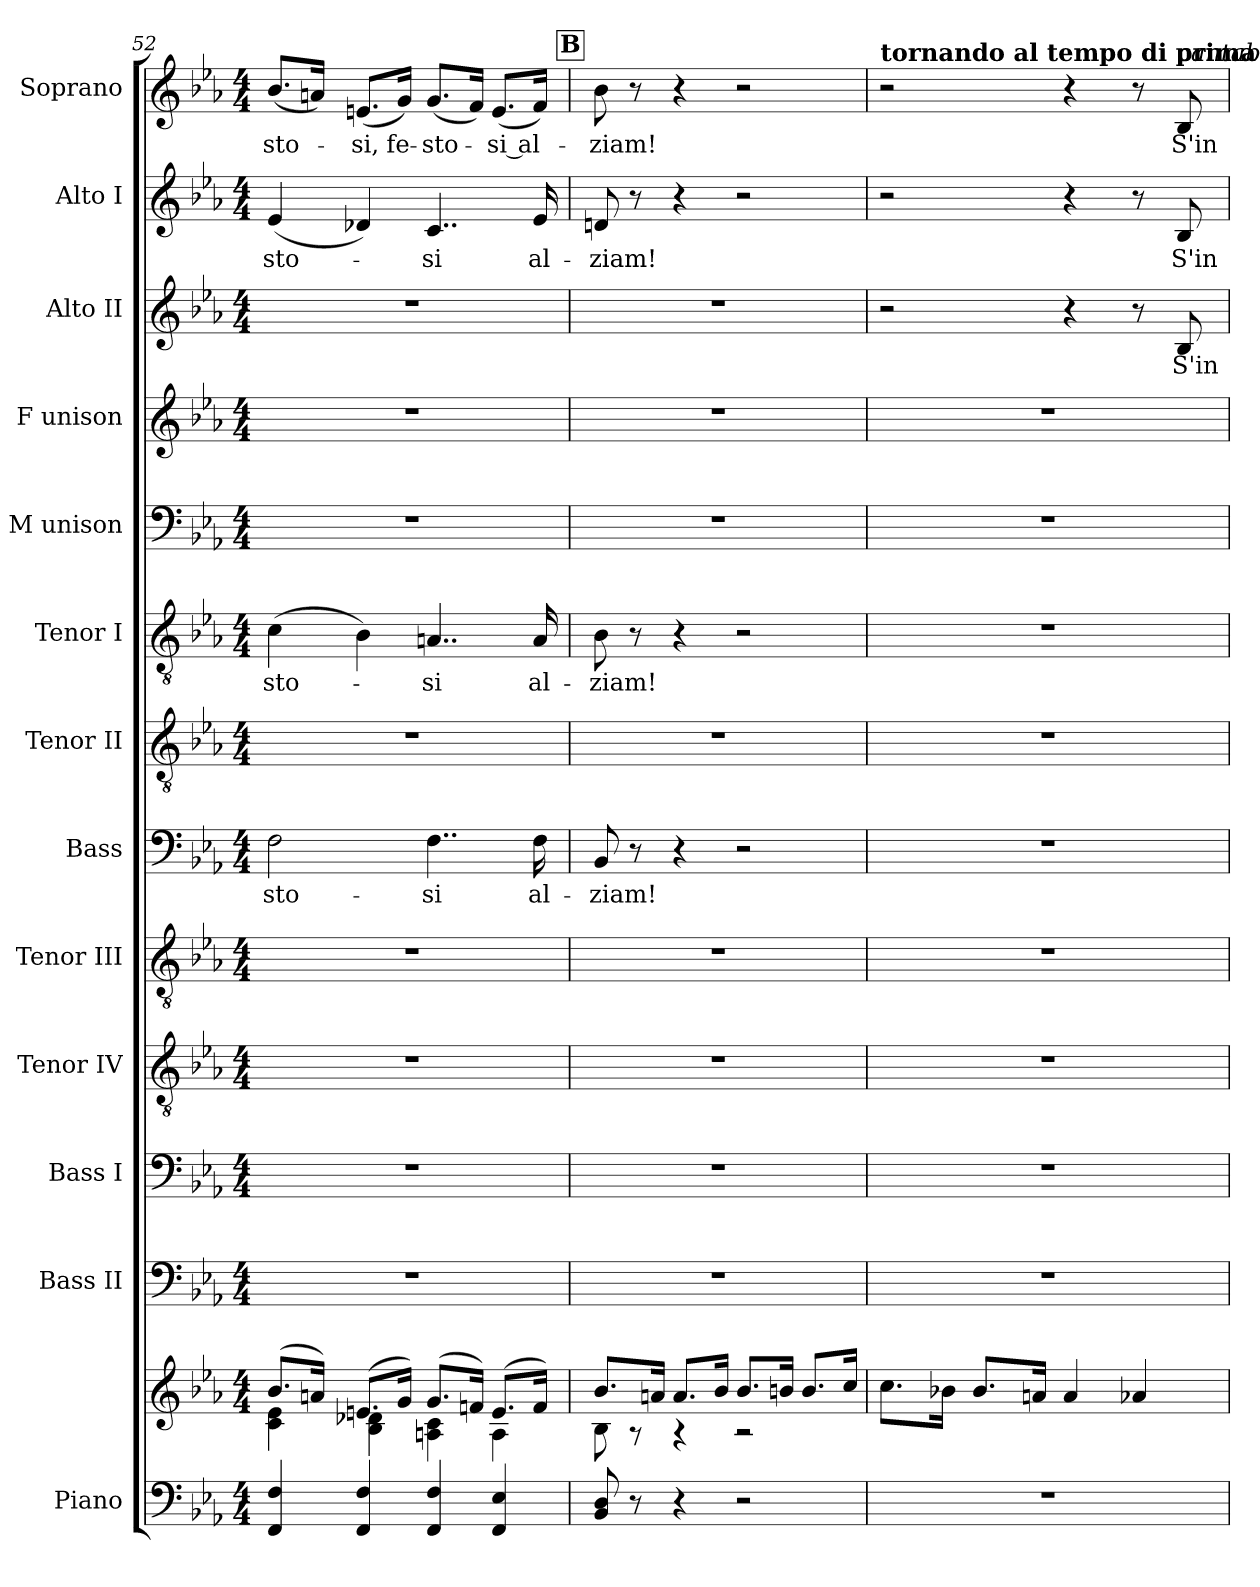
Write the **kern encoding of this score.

**kern	**kern	**kern	**kern	**kern	**kern	**kern	**text	**kern	**kern	**text	**kern	**kern	**kern	**text	**kern	**text	**kern	**text
*part13	*part13	*part12	*part11	*part10	*part9	*part8	*part8	*part7	*part6	*part6	*part5	*part4	*part3	*part3	*part2	*part2	*part1	*part1
*staff14	*staff13	*staff12	*staff11	*staff10	*staff9	*staff8	*staff8	*staff7	*staff6	*staff6	*staff5	*staff4	*staff3	*staff3	*staff2	*staff2	*staff1	*staff1
*I"Piano	*	*I"Bass II	*I"Bass I	*I"Tenor IV	*I"Tenor III	*I"Bass	*	*I"Tenor II	*I"Tenor I	*	*I"M unison	*I"F unison	*I"Alto II	*	*I"Alto I	*	*I"Soprano	*
*I'Pno.	*	*I'B.II	*I'B.I	*I'T.IV	*I'T.III	*I'B.	*	*I'T.II	*I'T.I	*	*I'M.u.	*I'F.u.	*I'A.II	*	*I'A.I	*	*I'S.	*
*clefF4	*clefG2	*clefF4	*clefF4	*clefGv2	*clefGv2	*clefF4	*	*clefGv2	*clefGv2	*	*clefF4	*clefG2	*clefG2	*	*clefG2	*	*clefG2	*
*k[b-e-a-]	*k[b-e-a-]	*k[b-e-a-]	*k[b-e-a-]	*k[b-e-a-]	*k[b-e-a-]	*k[b-e-a-]	*	*k[b-e-a-]	*k[b-e-a-]	*	*k[b-e-a-]	*k[b-e-a-]	*k[b-e-a-]	*	*k[b-e-a-]	*	*k[b-e-a-]	*
*M4/4	*M4/4	*M4/4	*M4/4	*M4/4	*M4/4	*M4/4	*	*M4/4	*M4/4	*	*M4/4	*M4/4	*M4/4	*	*M4/4	*	*M4/4	*
=52	=52	=52	=52	=52	=52	=52	=52	=52	=52	=52	=52	=52	=52	=52	=52	=52	=52	=52
*	*^	*	*	*	*	*	*	*	*	*	*	*	*	*	*	*	*	*
!	!	!	!	!	!	!	!	!LO:LY:b	!	!	!LO:LY:b	!	!	!	!	!	!LO:LY:b	!	!LO:LY:b
4FF/ 4F/	(>8.b-/L	4c\ 4e-\	1r	1r	1r	1r	2F\	-sto-	1r	(>4c\	-sto-	1r	1r	1r	.	(<4e-/	sto-	(<8.b-/L	-sto-
.	16an/Jk)	.	.	.	.	.	.	.	.	.	.	.	.	.	.	.	.	16an/Jk)	.
!	!	!	!	!	!	!	!	!	!	!	!	!	!	!	!	!	!	!	!LO:LY:b
4FF/ 4F/	(>8.en/L	4B-\ 4d-X\	.	.	.	.	.	.	.	4B-\)	.	.	.	.	.	4d-X/)	.	(<8.en/L	-si,
!	!	!	!	!	!	!	!	!	!	!	!	!	!	!	!	!	!	!	!LO:LY:b
.	16g/Jk)	.	.	.	.	.	.	.	.	.	.	.	.	.	.	.	.	16g/Jk)	fe-
!	!	!	!	!	!	!	!	!LO:LY:b	!	!	!LO:LY:b	!	!	!	!	!	!LO:LY:b	!	!LO:LY:b
4FF/ 4F/	(>8.g/L	4An\ 4c\	.	.	.	.	4..F\	-si	.	4..An/	-si	.	.	.	.	4..c/	-si	(<8.g/L	-sto-
.	16fn/Jk)	.	.	.	.	.	.	.	.	.	.	.	.	.	.	.	.	16f/Jk)	.
!	!	!	!	!	!	!	!	!	!	!	!	!	!	!	!	!	!	!	!LO:LY:b
4FF/ 4E-/	(>8.e/L	4A\	.	.	.	.	.	.	.	.	.	.	.	.	.	.	.	(<8.e/L	si al-
!	!	!	!	!	!	!	!	!LO:LY:b	!	!	!LO:LY:b	!	!	!	!	!	!LO:LY:b	!	!
.	16f/Jk)	.	.	.	.	.	16F\	al-	.	16A/	al-	.	.	.	.	16e-/	al-	16f/Jk)	.
!!LO:REH:place=s1:a:fs=10.9:t=B
=53	=53	=53	=53	=53	=53	=53	=53	=53	=53	=53	=53	=53	=53	=53	=53	=53	=53	=53	=53
!	!	!	!	!	!	!	!	!LO:LY:b	!	!	!LO:LY:b	!	!	!	!	!	!LO:LY:b	!	!LO:LY:b
8BB-/ 8D/	8.b-/L	8B-\	1r	1r	1r	1r	8BB-/	-ziam!	1r	8B-\	-ziam!	1r	1r	1r	.	8dn/	-ziam!	8b-\	-ziam!
8r	.	8r	.	.	.	.	8r	.	.	8r	.	.	.	.	.	8r	.	8r	.
.	16an/Jk	.	.	.	.	.	.	.	.	.	.	.	.	.	.	.	.	.	.
4r	8.a/L	4r	.	.	.	.	4r	.	.	4r	.	.	.	.	.	4r	.	4r	.
.	16b-/Jk	.	.	.	.	.	.	.	.	.	.	.	.	.	.	.	.	.	.
2r	8.b-/L	2r	.	.	.	.	2r	.	.	2r	.	.	.	.	.	2r	.	2r	.
.	16bn/Jk	.	.	.	.	.	.	.	.	.	.	.	.	.	.	.	.	.	.
.	8.b/L	.	.	.	.	.	.	.	.	.	.	.	.	.	.	.	.	.	.
.	16cc/Jk	.	.	.	.	.	.	.	.	.	.	.	.	.	.	.	.	.	.
*	*v	*v	*	*	*	*	*	*	*	*	*	*	*	*	*	*	*	*	*
=54	=54	=54	=54	=54	=54	=54	=54	=54	=54	=54	=54	=54	=54	=54	=54	=54	=54	=54
!	!	!	!	!	!	!	!	!	!	!	!	!	!	!	!	!	!LO:TX:a:B:t=tornando al tempo di prima	!
1r	8.cc\L	1r	1r	1r	1r	1r	.	1r	1r	.	1r	1r	2r	.	2r	.	2r	.
.	16b-X\Jk	.	.	.	.	.	.	.	.	.	.	.	.	.	.	.	.	.
.	8.b-/L	.	.	.	.	.	.	.	.	.	.	.	.	.	.	.	.	.
.	16an/Jk	.	.	.	.	.	.	.	.	.	.	.	.	.	.	.	.	.
.	4a/	.	.	.	.	.	.	.	.	.	.	.	4r	.	4r	.	4r	.
.	4a-X/	.	.	.	.	.	.	.	.	.	.	.	8r	.	8r	.	8r	.
!	!	!	!	!	!	!	!	!	!	!	!	!	!	!	!	!	!LO:TX:a:i:t=cantabile	!
!	!	!	!	!	!	!	!	!	!	!	!	!	!	!LO:LY:b	!	!LO:LY:b	!	!LO:LY:b
.	.	.	.	.	.	.	.	.	.	.	.	.	8B-/	S'in-	8B-/	S'in-	8B-/	S'in-
=	=	=	=	=	=	=	=	=	=	=	=	=	=	=	=	=	=	=
*-	*-	*-	*-	*-	*-	*-	*-	*-	*-	*-	*-	*-	*-	*-	*-	*-	*-	*-
